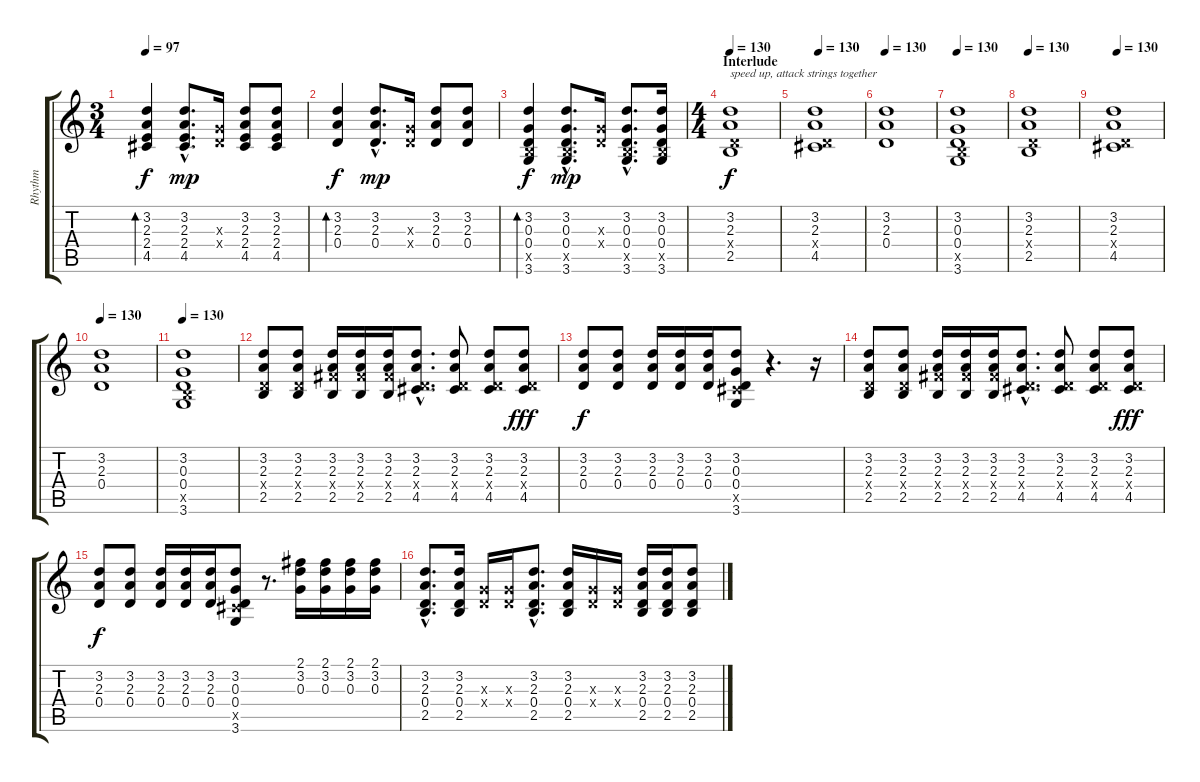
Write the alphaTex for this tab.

\track ("Rhythm" "Rhythm") {instrument acousticguitarsteel}
\staff {score tabs}
\tuning (E4 B3 G3 D3 A2 E2) {hide}
\ts (3 4)
\tempo 97
\clef g2
\ks c
(3.2 2.3 2.4 4.5).4{bd 240 dy f} (3.2{hac} 2.3{hac} 2.4{hac} 4.5{hac}).8{d dy mp} (0.3{x} 0.4{x}).16 (3.2 2.3 2.4 4.5).8 (3.2 2.3 2.4 4.5).8 |
(3.2 2.3 0.4).4{bd 240 dy f} (3.2{hac} 2.3{hac} 0.4{hac}).8{d dy mp} (0.3{x} 0.4{x}).16 (3.2 2.3 0.4).8 (3.2 2.3 0.4).8 |
(3.2 0.3 0.4 2.5{x} 3.6).4{bd 240 dy f} (3.2{hac} 0.3{hac} 0.4{hac} 2.5{hac x} 3.6{hac}).8{d dy mp} (0.3{x} 0.4{x}).16 (3.2{hac} 0.3{hac} 0.4{hac} 2.5{hac x} 3.6{hac}).8{d} (3.2 0.3 0.4 2.5{x} 3.6).16 |
\ts (4 4)
\section ("" "Interlude")
\tempo 130
(3.2 2.3 0.4{x} 2.5).1{txt "speed up, attack strings together" dy f} |
\tempo 130
(3.2 2.3 0.4{x} 4.5).1 |
\tempo 130
(3.2 2.3 0.4).1 |
\tempo 130
(3.2 0.3 0.4 2.5{x} 3.6).1 |
\tempo 130
(3.2 2.3 0.4{x} 2.5).1 |
\tempo 130
(3.2 2.3 0.4{x} 4.5).1 |
\tempo 130
(3.2 2.3 0.4).1 |
\tempo 130
(3.2 0.3 0.4 2.5{x} 3.6).1 |
(3.2 2.3 0.4{x} 2.5).8 (3.2 2.3 0.4{x} 2.5).8 (3.2 2.3 4.4{x} 2.5).16 (3.2 2.3 4.4{x} 2.5).16 (3.2 2.3 4.4{x} 2.5).16 (3.2{hac} 2.3{hac} 0.4{hac x} 4.5{hac}).8{d} (3.2 2.3 0.4{x} 4.5).8 (3.2 2.3 0.4{x} 4.5).8 (3.2 2.3 0.4{x} 4.5).8{dy fff} |
(3.2 2.3 0.4).8{dy f} (3.2 2.3 0.4).8 (3.2 2.3 0.4).16 (3.2 2.3 0.4).16 (3.2 2.3 0.4).16 (3.2 0.3 0.4 4.5{x} 3.6).8 r.4{d} r.16 |
(3.2 2.3 0.4{x} 2.5).8 (3.2 2.3 0.4{x} 2.5).8 (3.2 2.3 4.4{x} 2.5).16 (3.2 2.3 4.4{x} 2.5).16 (3.2 2.3 4.4{x} 2.5).16 (3.2{hac} 2.3{hac} 0.4{hac x} 4.5{hac}).8{d} (3.2 2.3 0.4{x} 4.5).8 (3.2 2.3 0.4{x} 4.5).8 (3.2 2.3 0.4{x} 4.5).8{dy fff} |
(3.2 2.3 0.4).8{dy f} (3.2 2.3 0.4).8 (3.2 2.3 0.4).16 (3.2 2.3 0.4).16 (3.2 2.3 0.4).16 (3.2 0.3 0.4 4.5{x} 3.6).8 r.8{d} (2.1 3.2 0.3).16 (2.1 3.2 0.3).16 (2.1 3.2 0.3).16 (2.1 3.2 0.3).16 |
(3.2{hac} 2.3{hac} 0.4{hac} 2.5{hac}).8{d volume 10} (3.2 2.3 0.4 2.5).16 (0.3{x} 0.4{x}).16 (0.3{x} 0.4{x}).16 (3.2{hac} 2.3{hac} 0.4{hac} 2.5{hac}).8{d} (3.2 2.3 0.4 2.5).16 (0.3{x} 0.4{x}).16 (0.3{x} 0.4{x}).16 (3.2 2.3 0.4 2.5).16 (3.2 2.3 0.4 2.5).16 (3.2 2.3 0.4 2.5).8
